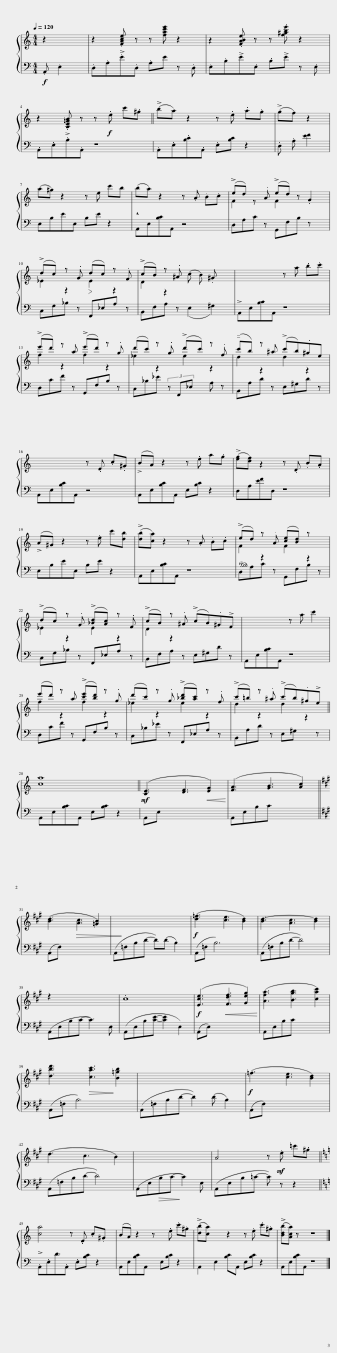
X:1
%%score { ( 1 3 ) | 2 }
L:1/8
Q:1/4=120
M:4/4
I:linebreak $
K:C
V:1 treble
V:3 treble
V:2 bass
V:1
 z2 x | z2 .[FAce] z z [fac'e'] z2 | z2 .[FABe] z z .[f^gbe'] z2 |$ z2 .[CE=GB] z z!f! .e c'.^g || (!>!ba) z2 z .e .a.g | %5
 (!>!gf) z2 |$ (a^g) z2 z e c'b | (ba) z2 z .A .B.c | (!>!ed) x2 F2 z .G2 |$ (!>!dc) z .G!>)!!>(! (dc) z .F | %10
 (!>!cB) z .^A (c B) .^G x | x4 z a .b.c' |$ (!>!e'd') z a (!>!e'd') z .g | (d'c') z .g (!>!d'c') z .f | (!tenuto!c'b) z ^a (!>!c'b).^ge |$ %15
 x4 z .E .c.^G | (!>!BA) z2 z .e a.g | (!>![eg][df]) z2 z .D .B.A |$ (!>!A^G) z2 z .e c'[db] | (!>![db][ca]) z2 z .A .B.c | %20
 (!>!ed) z .A ([ce][Bd]) z x |$ (!>!dc) z .G (!>![_Bd][Ac]) z .F | (!>!cB) z .^A x4 | x4 z a c'2 |$ (e'd') z a (!>![c'e'][bd']) z .g | %25
 (d'c') z .g (!>![_bd'][ac']) z .f | (!>!c'=b) z .^a (!>!c'b).^g!>!e ||$ a8 ||!mf! ([CE]3 [DF]3!<(! [EG]2)!<)! | ([FA]3 [GB]3 [Ac]2) ||$ %30
[K:A] ([Bd]3!>(! [Ac]3 [=GB]2) | x8 |!f! ([d=f]3 [ce]3 [Bd]2) | [Bd-]3 [Ac]3 [Bd]2 |$!>(! z2 x6!>)! | %35
 .c8 |!f! ([Ece]3!<(! [Fdf]3 [Geg]2)!<)! | ([Afa]3 [Bgb]3 [cac']2) |$ [dbd']3!>(! [cac']3!>)! [B=gb]2 | x9 | %40
!f! (=f3 [ce]3 [Bd]2) |$ (d3 c3 B2) | x7 | A4 z!mf! .e =c'.^g ||$[K:C] [ca]4 z .E .c.^G x/ | %45
 (BA) z2 z x .e .c'.^g | (!>![db][ca]) x2 z2 z .e .c'.^g | (!>![Bdb][Aca]) z x z4 |] %48
V:2
!f! .A,, .E,2 | .D,.A,!>!.E.D, .A,E z .D, | .E,.B,!>!E.E, .B,!>!E z .E, |$ .A,,.E,!>!.B,.A,, z4 || .A,,.E,.[B,C].A,, .E,[B,C] z2 | %5
 .D, .A, [EF]2 |$ E,B,EE, B,E z2 | !^!A,,E,[B,C]A,, z4 | D,A,C z G,,F,B, z x |$ C,G,_B, z F,,_E,A, z | %10
 B,,F,A, z (E,2 ^G,2) | !>!A,,E,[B,C]A,, z4 |$ D,CF z G,,F,B, z | C,_B,_E (3z F,,_E, x A, z | B,,A,D z E,^G,D z |$ %15
 A,,E,[B,C]A,, z4 | A,,E,[B,C]A,, E,[B,C] z2 | D,A,[EF]D, z4 |$ E,B,EE, B,E z2 | A,,E,[B,C]A,, z4 | %20
!ped! D,A,C z G,,F,B, z |$ C,G,_B, z F,,_E,A, z | B,,F,A, z E,^G,D z | A,,E,[B,C]A,, z4 |$ D,CF z G,,F,B, z | %25
 C,_B,_E z F,,_E,A, z | B,,A,D z E,^G, x z ||$ A,,E,[B,C]A,, E,[B,C] z2 || A,,E, x6 | A,,E,B,C x4 ||$ %30
[K:A] (A,,F,) x6 | (A,,=F,B,D- D)(D B,2) | (A,,=F, B,6) | (A,,=F,B,D- D4) |$ (A,,E,B,C- C3) E, | %35
 (A,,E,B,[CE]- [CE]2 E,2) | (A,,E,) x6 | A,,E,B,C x4 |$ (A,,=F, B,6) | (A,,=F,B,D- D2) (D B,2) | %40
 (A,,F,) x6 |$ (A,,=F,B,D- D4) | (A,,E,!>(!B,C-!>)! C2) E, | (A,,E,B,=C- C) z z2 ||$[K:C] !>!.A,,.E,D3/2.A,, .E,[B,C] z2 | %45
 A,,E,[B,C]A,, x E,[B,C] z2 | A,,2 E,2 [B,C]A,, E,[B,C] z2 | A,,E,[B,C]A,, z4 |] %48
V:3
 x3 | x8 | x8 |$ x8 || x8 | %5
 x4 |$ x8 | x8 | F2 z .A (!>!ed) x3 |$ _E2 z2 E2 z2 | %10
 D2 z2 x4 | x8 |$ f2 z2 f2 z2 | _e2 z2 e2 z2 | d2 z2 d2 z2 |$ %15
 x8 | x8 | x8 |$ x8 | x8 | %20
 F2 z2 F2 z2 |$ _E2 z2 E2 z2 | D2 z2 (!>!cB).^G!>!F | x8 |$ f2 z2 f2 z2 | %25
 _e2 z2 e2 z2 | d2 z2 d2 z2 ||$ c8 || x8 | x8 ||$ %30
[K:A] x8 | x8 | x8 | x8 |$ x8 | %35
 x8 | x8 | x8 |$ x8 | x9 | %40
 x8 |$ x8 | x7 | x8 ||$[K:C] x17/2 | %45
 x9 | x10 | x8 |] %48
